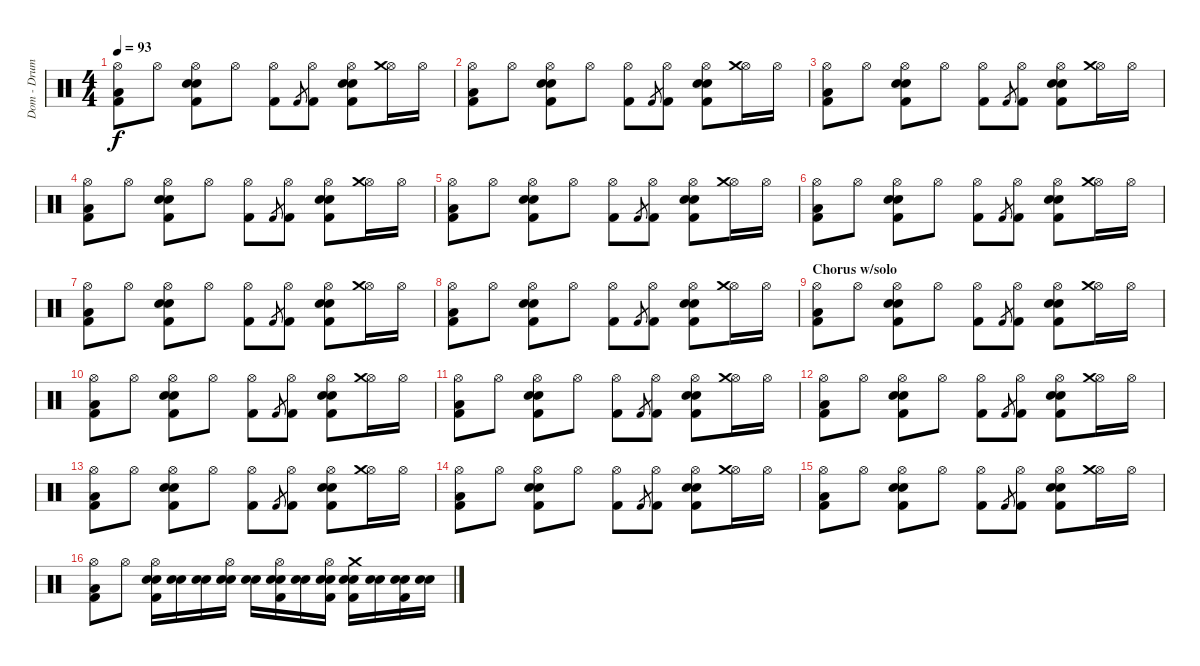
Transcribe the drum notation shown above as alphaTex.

\track ("Dom - Drums" "Dom - Drum") {instrument percussion}
\staff {score}
\articulation defaults
\ts (4 4)
\tempo 93
\clef neutral
\ks c
("Hi-Hat (open)" "Low Tom (hit)" "Kick (hit) 2").8{dy f} "Hi-Hat (open)".8 ("Hi-Hat (open)" "Snare (hit) 2" "Electric Snare (hit)" "Kick (hit) 2").8 "Hi-Hat (open)".8 ("Hi-Hat (open)" "Kick (hit) 2").8 "Kick (hit) 2".8{gr} ("Hi-Hat (open)" "Kick (hit) 2").8 ("Hi-Hat (open)" "Snare (hit) 2" "Electric Snare (hit)" "Kick (hit) 2").8 ("Hi-Hat (open)" "Crash medium (hit)").16 "Hi-Hat (open)".16 |
("Hi-Hat (open)" "Low Tom (hit)" "Kick (hit) 2").8 "Hi-Hat (open)".8 ("Hi-Hat (open)" "Snare (hit) 2" "Electric Snare (hit)" "Kick (hit) 2").8 "Hi-Hat (open)".8 ("Hi-Hat (open)" "Kick (hit) 2").8 "Kick (hit) 2".8{gr} ("Hi-Hat (open)" "Kick (hit) 2").8 ("Hi-Hat (open)" "Snare (hit) 2" "Electric Snare (hit)" "Kick (hit) 2").8 ("Hi-Hat (open)" "Crash medium (hit)").16 "Hi-Hat (open)".16 |
("Hi-Hat (open)" "Low Tom (hit)" "Kick (hit) 2").8 "Hi-Hat (open)".8 ("Hi-Hat (open)" "Snare (hit) 2" "Electric Snare (hit)" "Kick (hit) 2").8 "Hi-Hat (open)".8 ("Hi-Hat (open)" "Kick (hit) 2").8 "Kick (hit) 2".8{gr} ("Hi-Hat (open)" "Kick (hit) 2").8 ("Hi-Hat (open)" "Snare (hit) 2" "Electric Snare (hit)" "Kick (hit) 2").8 ("Hi-Hat (open)" "Crash medium (hit)").16 "Hi-Hat (open)".16 |
("Hi-Hat (open)" "Low Tom (hit)" "Kick (hit) 2").8 "Hi-Hat (open)".8 ("Hi-Hat (open)" "Snare (hit) 2" "Electric Snare (hit)" "Kick (hit) 2").8 "Hi-Hat (open)".8 ("Hi-Hat (open)" "Kick (hit) 2").8 "Kick (hit) 2".8{gr} ("Hi-Hat (open)" "Kick (hit) 2").8 ("Hi-Hat (open)" "Snare (hit) 2" "Electric Snare (hit)" "Kick (hit) 2").8 ("Hi-Hat (open)" "Crash medium (hit)").16 "Hi-Hat (open)".16 |
("Hi-Hat (open)" "Low Tom (hit)" "Kick (hit) 2").8 "Hi-Hat (open)".8 ("Hi-Hat (open)" "Snare (hit) 2" "Electric Snare (hit)" "Kick (hit) 2").8 "Hi-Hat (open)".8 ("Hi-Hat (open)" "Kick (hit) 2").8 "Kick (hit) 2".8{gr} ("Hi-Hat (open)" "Kick (hit) 2").8 ("Hi-Hat (open)" "Snare (hit) 2" "Electric Snare (hit)" "Kick (hit) 2").8 ("Hi-Hat (open)" "Crash medium (hit)").16 "Hi-Hat (open)".16 |
("Hi-Hat (open)" "Low Tom (hit)" "Kick (hit) 2").8 "Hi-Hat (open)".8 ("Hi-Hat (open)" "Snare (hit) 2" "Electric Snare (hit)" "Kick (hit) 2").8 "Hi-Hat (open)".8 ("Hi-Hat (open)" "Kick (hit) 2").8 "Kick (hit) 2".8{gr} ("Hi-Hat (open)" "Kick (hit) 2").8 ("Hi-Hat (open)" "Snare (hit) 2" "Electric Snare (hit)" "Kick (hit) 2").8 ("Hi-Hat (open)" "Crash medium (hit)").16 "Hi-Hat (open)".16 |
("Hi-Hat (open)" "Low Tom (hit)" "Kick (hit) 2").8 "Hi-Hat (open)".8 ("Hi-Hat (open)" "Snare (hit) 2" "Electric Snare (hit)" "Kick (hit) 2").8 "Hi-Hat (open)".8 ("Hi-Hat (open)" "Kick (hit) 2").8 "Kick (hit) 2".8{gr} ("Hi-Hat (open)" "Kick (hit) 2").8 ("Hi-Hat (open)" "Snare (hit) 2" "Electric Snare (hit)" "Kick (hit) 2").8 ("Hi-Hat (open)" "Crash medium (hit)").16 "Hi-Hat (open)".16 |
("Hi-Hat (open)" "Low Tom (hit)" "Kick (hit) 2").8 "Hi-Hat (open)".8 ("Hi-Hat (open)" "Snare (hit) 2" "Electric Snare (hit)" "Kick (hit) 2").8 "Hi-Hat (open)".8 ("Hi-Hat (open)" "Kick (hit) 2").8 "Kick (hit) 2".8{gr} ("Hi-Hat (open)" "Kick (hit) 2").8 ("Hi-Hat (open)" "Snare (hit) 2" "Electric Snare (hit)" "Kick (hit) 2").8 ("Hi-Hat (open)" "Crash medium (hit)").16 "Hi-Hat (open)".16 |
\section ("" "Chorus w/solo")
("Hi-Hat (open)" "Low Tom (hit)" "Kick (hit) 2").8 "Hi-Hat (open)".8 ("Hi-Hat (open)" "Snare (hit) 2" "Electric Snare (hit)" "Kick (hit) 2").8 "Hi-Hat (open)".8 ("Hi-Hat (open)" "Kick (hit) 2").8 "Kick (hit) 2".8{gr} ("Hi-Hat (open)" "Kick (hit) 2").8 ("Hi-Hat (open)" "Snare (hit) 2" "Electric Snare (hit)" "Kick (hit) 2").8 ("Hi-Hat (open)" "Crash medium (hit)").16 "Hi-Hat (open)".16 |
("Hi-Hat (open)" "Low Tom (hit)" "Kick (hit) 2").8 "Hi-Hat (open)".8 ("Hi-Hat (open)" "Snare (hit) 2" "Electric Snare (hit)" "Kick (hit) 2").8 "Hi-Hat (open)".8 ("Hi-Hat (open)" "Kick (hit) 2").8 "Kick (hit) 2".8{gr} ("Hi-Hat (open)" "Kick (hit) 2").8 ("Hi-Hat (open)" "Snare (hit) 2" "Electric Snare (hit)" "Kick (hit) 2").8 ("Hi-Hat (open)" "Crash medium (hit)").16 "Hi-Hat (open)".16 |
("Hi-Hat (open)" "Low Tom (hit)" "Kick (hit) 2").8 "Hi-Hat (open)".8 ("Hi-Hat (open)" "Snare (hit) 2" "Electric Snare (hit)" "Kick (hit) 2").8 "Hi-Hat (open)".8 ("Hi-Hat (open)" "Kick (hit) 2").8 "Kick (hit) 2".8{gr} ("Hi-Hat (open)" "Kick (hit) 2").8 ("Hi-Hat (open)" "Snare (hit) 2" "Electric Snare (hit)" "Kick (hit) 2").8 ("Hi-Hat (open)" "Crash medium (hit)").16 "Hi-Hat (open)".16 |
("Hi-Hat (open)" "Low Tom (hit)" "Kick (hit) 2").8 "Hi-Hat (open)".8 ("Hi-Hat (open)" "Snare (hit) 2" "Electric Snare (hit)" "Kick (hit) 2").8 "Hi-Hat (open)".8 ("Hi-Hat (open)" "Kick (hit) 2").8 "Kick (hit) 2".8{gr} ("Hi-Hat (open)" "Kick (hit) 2").8 ("Hi-Hat (open)" "Snare (hit) 2" "Electric Snare (hit)" "Kick (hit) 2").8 ("Hi-Hat (open)" "Crash medium (hit)").16 "Hi-Hat (open)".16 |
("Hi-Hat (open)" "Low Tom (hit)" "Kick (hit) 2").8 "Hi-Hat (open)".8 ("Hi-Hat (open)" "Snare (hit) 2" "Electric Snare (hit)" "Kick (hit) 2").8 "Hi-Hat (open)".8 ("Hi-Hat (open)" "Kick (hit) 2").8 "Kick (hit) 2".8{gr} ("Hi-Hat (open)" "Kick (hit) 2").8 ("Hi-Hat (open)" "Snare (hit) 2" "Electric Snare (hit)" "Kick (hit) 2").8 ("Hi-Hat (open)" "Crash medium (hit)").16 "Hi-Hat (open)".16 |
("Hi-Hat (open)" "Low Tom (hit)" "Kick (hit) 2").8 "Hi-Hat (open)".8 ("Hi-Hat (open)" "Snare (hit) 2" "Electric Snare (hit)" "Kick (hit) 2").8 "Hi-Hat (open)".8 ("Hi-Hat (open)" "Kick (hit) 2").8 "Kick (hit) 2".8{gr} ("Hi-Hat (open)" "Kick (hit) 2").8 ("Hi-Hat (open)" "Snare (hit) 2" "Electric Snare (hit)" "Kick (hit) 2").8 ("Hi-Hat (open)" "Crash medium (hit)").16 "Hi-Hat (open)".16 |
("Hi-Hat (open)" "Low Tom (hit)" "Kick (hit) 2").8 "Hi-Hat (open)".8 ("Hi-Hat (open)" "Snare (hit) 2" "Electric Snare (hit)" "Kick (hit) 2").8 "Hi-Hat (open)".8 ("Hi-Hat (open)" "Kick (hit) 2").8 "Kick (hit) 2".8{gr} ("Hi-Hat (open)" "Kick (hit) 2").8 ("Hi-Hat (open)" "Snare (hit) 2" "Electric Snare (hit)" "Kick (hit) 2").8 ("Hi-Hat (open)" "Crash medium (hit)").16 "Hi-Hat (open)".16 |
("Hi-Hat (open)" "Low Tom (hit)" "Kick (hit) 2").8 "Hi-Hat (open)".8 ("Hi-Hat (open)" "Snare (hit) 2" "Electric Snare (hit)" "Kick (hit) 2").16 ("Snare (hit) 2" "Electric Snare (hit)").16 ("Snare (hit) 2" "Electric Snare (hit)").16 ("Hi-Hat (open)" "Snare (hit) 2" "Electric Snare (hit)").16 ("Snare (hit) 2" "Electric Snare (hit)").16 ("Hi-Hat (open)" "Snare (hit) 2" "Electric Snare (hit)" "Kick (hit) 2").16 ("Snare (hit) 2" "Electric Snare (hit)").16 ("Hi-Hat (open)" "Snare (hit) 2" "Electric Snare (hit)" "Kick (hit) 2").16 ("Crash medium (hit)" "Snare (hit) 2" "Electric Snare (hit)" "Kick (hit) 2").16 ("Snare (hit) 2" "Electric Snare (hit)").16 ("Snare (hit) 2" "Electric Snare (hit)" "Kick (hit) 2").16 ("Snare (hit) 2" "Electric Snare (hit)").16
